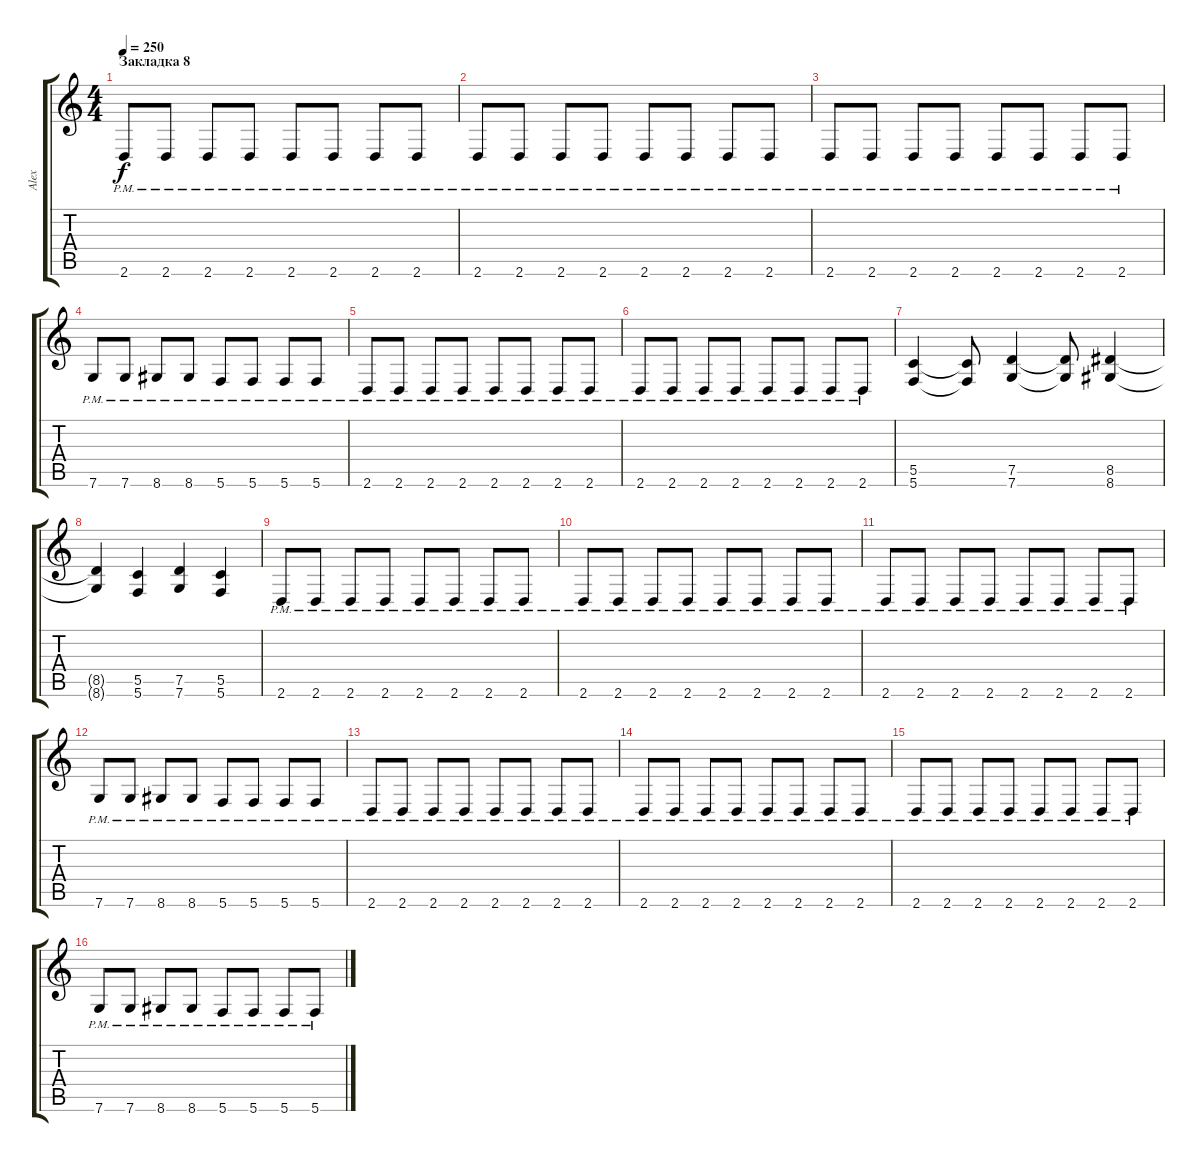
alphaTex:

\track ("Alex" "Alex") {instrument overdrivenguitar}
\staff {score tabs}
\tuning (D4 A3 F3 C3 G2 C2) {hide}
\ts (4 4)
\section ("" "Закладка 8")
\tempo 250
\clef g2
\ks c
2.6{pm}.8{dy f} 2.6{pm}.8 2.6{pm}.8 2.6{pm}.8 2.6{pm}.8 2.6{pm}.8 2.6{pm}.8 2.6{pm}.8 |
2.6{pm}.8 2.6{pm}.8 2.6{pm}.8 2.6{pm}.8 2.6{pm}.8 2.6{pm}.8 2.6{pm}.8 2.6{pm}.8 |
2.6{pm}.8 2.6{pm}.8 2.6{pm}.8 2.6{pm}.8 2.6{pm}.8 2.6{pm}.8 2.6{pm}.8 2.6{pm}.8 |
7.6{pm}.8 7.6{pm}.8 8.6{pm}.8 8.6{pm}.8 5.6{pm}.8 5.6{pm}.8 5.6{pm}.8 5.6{pm}.8 |
2.6{pm}.8 2.6{pm}.8 2.6{pm}.8 2.6{pm}.8 2.6{pm}.8 2.6{pm}.8 2.6{pm}.8 2.6{pm}.8 |
2.6{pm}.8 2.6{pm}.8 2.6{pm}.8 2.6{pm}.8 2.6{pm}.8 2.6{pm}.8 2.6{pm}.8 2.6{pm}.8 |
(5.5 5.6).4 (5.5{t} 5.6{t}).8 (7.5 7.6).4 (7.5{t} 7.6{t}).8 (8.5 8.6).4 |
(8.5{t} 8.6{t}).4 (5.5 5.6).4 (7.5 7.6).4 (5.5 5.6).4 |
2.6{pm}.8 2.6{pm}.8 2.6{pm}.8 2.6{pm}.8 2.6{pm}.8 2.6{pm}.8 2.6{pm}.8 2.6{pm}.8 |
2.6{pm}.8 2.6{pm}.8 2.6{pm}.8 2.6{pm}.8 2.6{pm}.8 2.6{pm}.8 2.6{pm}.8 2.6{pm}.8 |
2.6{pm}.8 2.6{pm}.8 2.6{pm}.8 2.6{pm}.8 2.6{pm}.8 2.6{pm}.8 2.6{pm}.8 2.6{pm}.8 |
7.6{pm}.8 7.6{pm}.8 8.6{pm}.8 8.6{pm}.8 5.6{pm}.8 5.6{pm}.8 5.6{pm}.8 5.6{pm}.8 |
2.6{pm}.8 2.6{pm}.8 2.6{pm}.8 2.6{pm}.8 2.6{pm}.8 2.6{pm}.8 2.6{pm}.8 2.6{pm}.8 |
2.6{pm}.8 2.6{pm}.8 2.6{pm}.8 2.6{pm}.8 2.6{pm}.8 2.6{pm}.8 2.6{pm}.8 2.6{pm}.8 |
2.6{pm}.8 2.6{pm}.8 2.6{pm}.8 2.6{pm}.8 2.6{pm}.8 2.6{pm}.8 2.6{pm}.8 2.6{pm}.8 |
7.6{pm}.8 7.6{pm}.8 8.6{pm}.8 8.6{pm}.8 5.6{pm}.8 5.6{pm}.8 5.6{pm}.8 5.6{pm}.8
